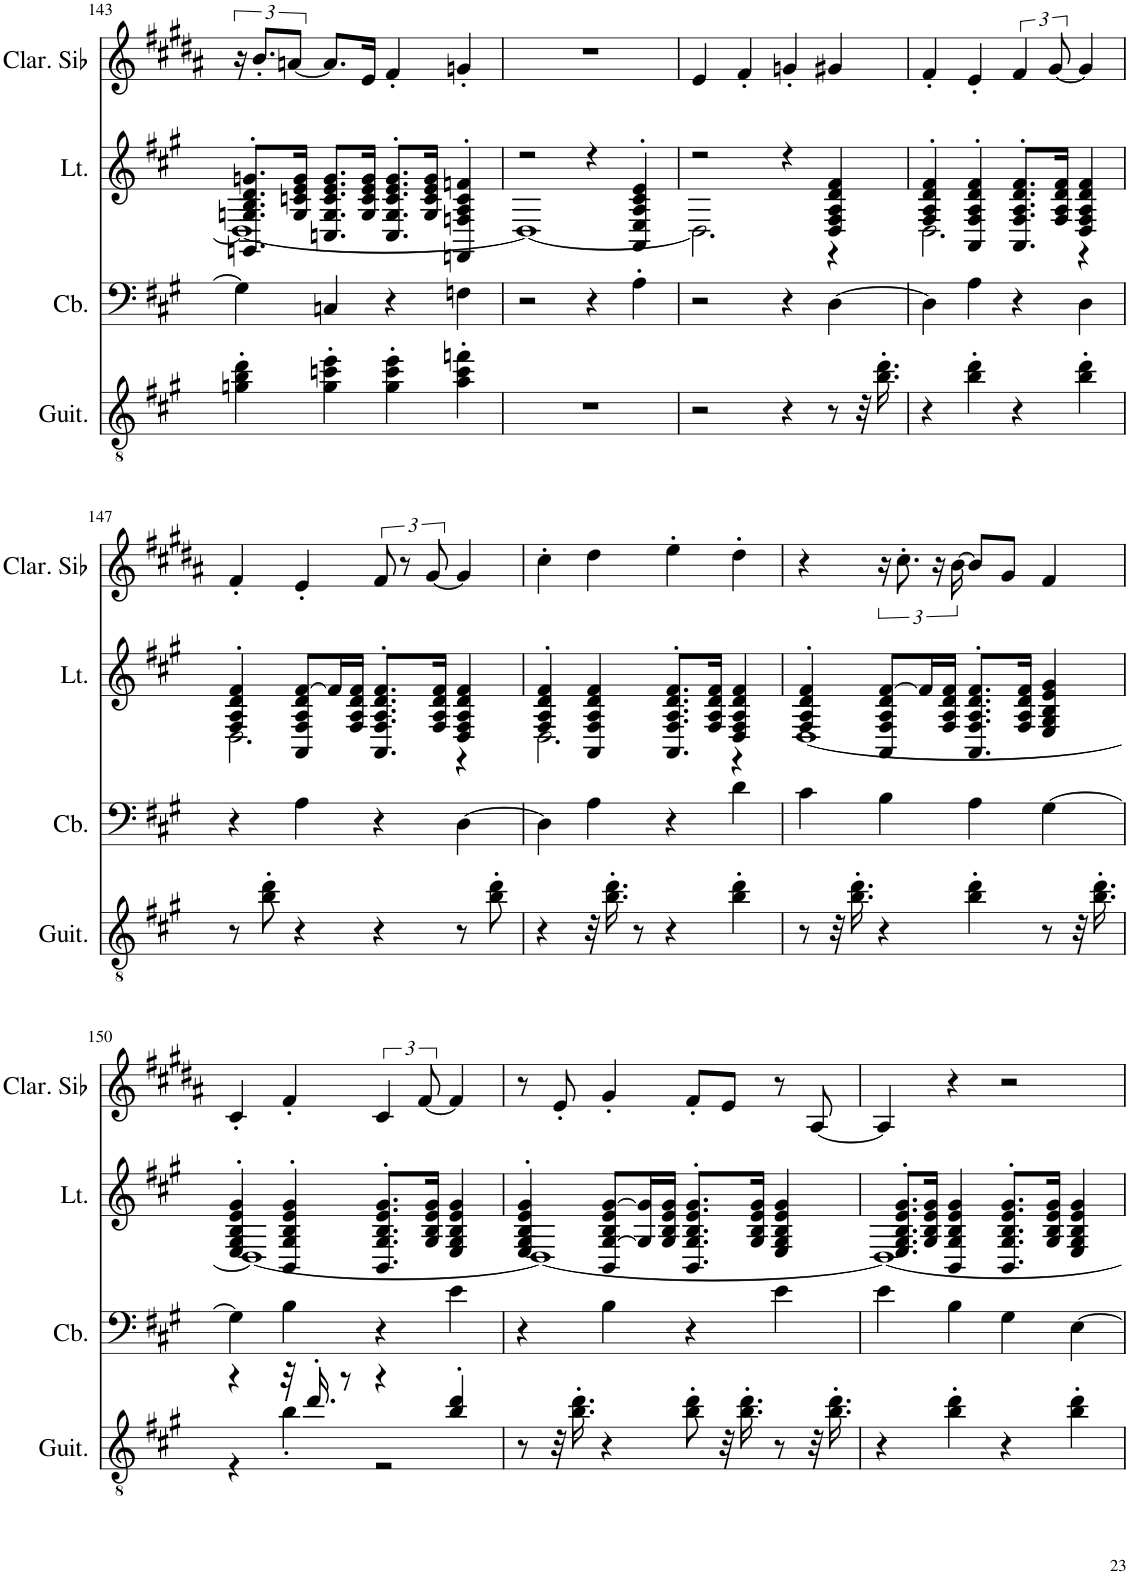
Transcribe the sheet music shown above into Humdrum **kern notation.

**kern	**kern	**kern	**kern
*part4	*part3	*part2	*part1
*staff4	*staff3	*staff2	*staff1
*I"Guitare acoustique, Gtr Jazz	*I"Contrebasse, CtreBass	*I"Luth, Gtr Acc	*I"Clarinette en Sib
*I'Guit.	*I'Cb.	*I'Lt.	*I'Clar. Sib
!!LO:PB:g=z
*clefGv2	*clefF4	*clefG2	*clefG2
*	*Trd7c12	*	*Trd1c2
*k[f#c#g#]	*k[f#c#g#]	*k[f#c#g#]	*k[f#c#g#d#a#]
*M4/4	*M4/4	*M4/4	*M4/4
=143	=143	=143	=143
*	*	*^	*
4gn\' 4b\' 4dd\'	4G\]	8.GGn/' 8.Gn/' 8.B/' 8.d/' 8.gn/'L	1D_	24r
.	.	.	.	12.b'/L
.	.	.	.	[12an/J
.	.	16G/ 16cn/ 16e/ 16g/Jk	.	.
4g\' 4ccn\' 4ee\'	4Cn/	8.Cn/ 8.G/ 8.c/ 8.e/ 8.g/L	.	8.a/L]
.	.	16G/ 16c/ 16e/ 16g/Jk	.	16e/Jk
4g\' 4cc\' 4ee\'	4r	8.C/' 8.G/' 8.c/' 8.e/' 8.g/'L	.	4f#'/
.	.	16G/ 16c/ 16e/ 16g/Jk	.	.
4a\' 4cc\' 4ffn\'	4Fn\	4FFn/' 4Fn/' 4A/' 4c/' 4fn/'	.	4gn'/
=144	=144	=144	=144	=144
1r	2r	2r	1D_	1r
.	4r	4r	.	.
.	4A'\	4AA/' 4E/' 4A/' 4c#/' 4e/'	.	.
=145	=145	=145	=145	=145
2r	2r	2r	2.D\]	4e/
.	.	.	.	4f#'/
4r	4r	4r	.	4gn'/
8r	[4D\	4D/ 4F#/ 4A/ 4d/ 4f#/	4r	4g#X/
32r	.	.	.	.
16.b\' 16.dd\'	.	.	.	.
=146	=146	=146	=146	=146
4r	4D\]	4F#/' 4A/' 4d/' 4f#/'	2.D\	4f#'/
4b\' 4dd\'	4A\	4AA/' 4F#/' 4A/' 4d/' 4f#/'	.	4e'/
4r	4r	8.AA/' 8.F#/' 8.A/' 8.d/' 8.f#/'L	.	6f#/
.	.	.	.	[12g#/
.	.	16F#/ 16A/ 16d/ 16f#/Jk	.	.
4b\' 4dd\'	4D\	4D/ 4F#/ 4A/ 4d/ 4f#/	4r	4g#/]
!!LO:LB:g=z
=147	=147	=147	=147	=147
8r	4r	4F#/' 4A/' 4d/' 4f#/'	2.D\	4f#'/
8b\' 8dd\'	.	.	.	.
4r	4A\	8AA/ 8F#/ 8A/ 8d/ [8f#/L	.	4e'/
.	.	16f#/L]	.	.
.	.	16F#/ 16A/ 16d/ 16f#/JJ	.	.
4r	4r	8.AA/' 8.F#/' 8.A/' 8.d/' 8.f#/'L	.	12f#/
.	.	.	.	12r
.	.	.	.	[12g#/
.	.	16F#/ 16A/ 16d/ 16f#/Jk	.	.
8r	[4D\	4D/ 4F#/ 4A/ 4d/ 4f#/	4r	4g#/]
8b\' 8dd\'	.	.	.	.
=148	=148	=148	=148	=148
4r	4D\]	4F#/' 4A/' 4d/' 4f#/'	2.D\	4cc#'\
32r	4A\	4AA/ 4F#/ 4A/ 4d/ 4f#/	.	4dd#\
16.b\' 16.dd\'	.	.	.	.
8r	.	.	.	.
4r	4r	8.AA/' 8.F#/' 8.A/' 8.d/' 8.f#/'L	.	4ee'\
.	.	16F#/ 16A/ 16d/ 16f#/Jk	.	.
4b\' 4dd\'	4d\	4D/ 4F#/ 4A/ 4d/ 4f#/	4r	4dd#'\
=149	=149	=149	=149	=149
8r	4c#\	4F#/' 4A/' 4d/' 4f#/'	[1D	4r
32r	.	.	.	.
16.b\' 16.dd\'	.	.	.	.
4r	4B\	8AA/ 8F#/ 8A/ 8d/ [8f#/L	.	24r
.	.	.	.	12.cc#'\
.	.	16f#/L]	.	.
.	.	.	.	24r
.	.	16F#/ 16A/ 16d/ 16f#/JJ	.	.
.	.	.	.	[24b\
4b\' 4dd\'	4A\	8.AA/' 8.F#/' 8.A/' 8.d/' 8.f#/'L	.	8b/L]
.	.	.	.	8g#/J
.	.	16F#/ 16A/ 16d/ 16f#/Jk	.	.
8r	[4G#\	4E/ 4G#/ 4B/ 4e/ 4g#/	.	4f#/
32r	.	.	.	.
16.b\' 16.dd\'	.	.	.	.
!!LO:LB:g=z
=150	=150	=150	=150	=150
*^	*	*	*	*
4r	4r	4G#\]	4E/' 4G#/' 4B/' 4e/' 4g#/'	1D_	4c#'/
32r	4b'\	4B\	4BB/' 4G#/' 4B/' 4e/' 4g#/'	.	4f#'/
16.dd'/	.	.	.	.	.
8r	.	.	.	.	.
4r	2r	4r	8.BB/' 8.G#/' 8.B/' 8.e/' 8.g#/'L	.	6c#/
.	.	.	.	.	[12f#/
.	.	.	16G#/ 16B/ 16e/ 16g#/Jk	.	.
4b/' 4dd/'	.	4e\	4E/ 4G#/ 4B/ 4e/ 4g#/	.	4f#/]
*v	*v	*	*	*	*
=151	=151	=151	=151	=151
8r	4r	4E/' 4G#/' 4B/' 4e/' 4g#/'	1D_	8r
32r	.	.	.	8e'/
16.b\' 16.dd\'	.	.	.	.
4r	4B\	8BB/ [8G#/ 8B/ 8e/ [8g#/L	.	4g#'/
.	.	16G#/] 16g#/]L	.	.
.	.	16G#/ 16B/ 16e/ 16g#/JJ	.	.
8b\' 8dd\'	4r	8.BB/' 8.G#/' 8.B/' 8.e/' 8.g#/'L	.	8f#'/L
32r	.	.	.	8e/J
16.b\' 16.dd\'	.	.	.	.
.	.	16G#/ 16B/ 16e/ 16g#/Jk	.	.
8r	4e\	4E/ 4G#/ 4B/ 4e/ 4g#/	.	8r
32r	.	.	.	[8A#/
16.b\' 16.dd\'	.	.	.	.
=152	=152	=152	=152	=152
4r	4e\	8.E/' 8.G#/' 8.B/' 8.e/' 8.g#/'L	1D_	4A#/]
.	.	16G#/ 16B/ 16e/ 16g#/Jk	.	.
4b\' 4dd\'	4B\	4BB/ 4G#/ 4B/ 4e/ 4g#/	.	4r
4r	4G#\	8.BB/' 8.G#/' 8.B/' 8.e/' 8.g#/'L	.	2r
.	.	16G#/ 16B/ 16e/ 16g#/Jk	.	.
4b\' 4dd\'	[4E\	4E/ 4G#/ 4B/ 4e/ 4g#/	.	.
*	*	*v	*v	*
=	=	=	=
*-	*-	*-	*-
